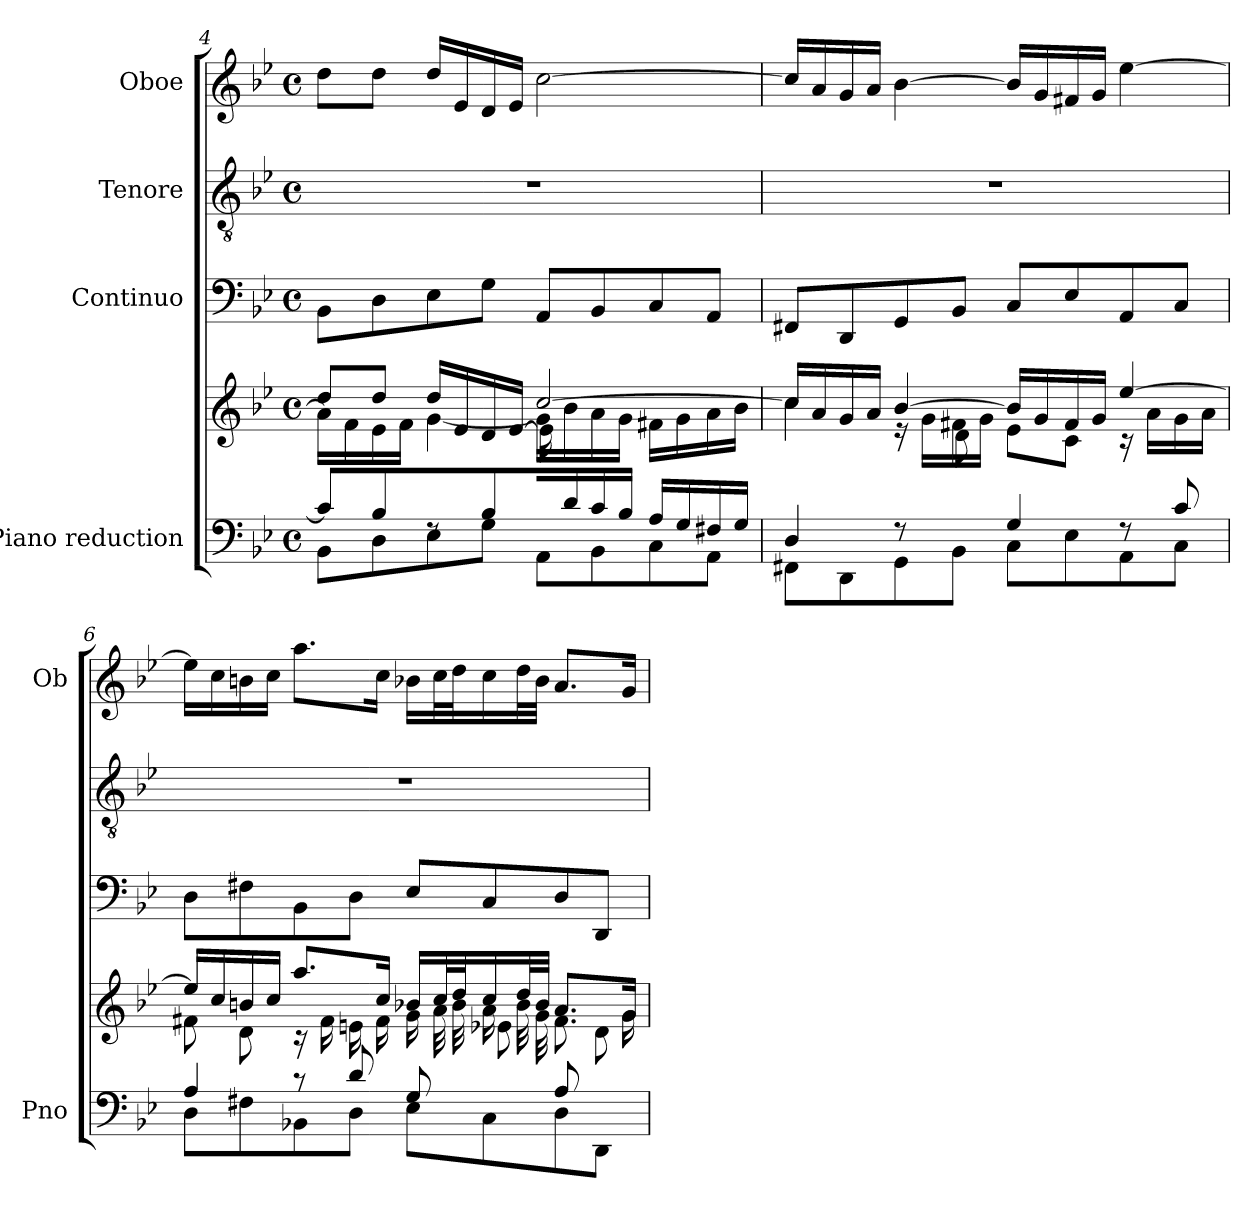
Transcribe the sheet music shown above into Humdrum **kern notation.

**kern	**kern	**kern	**kern	**kern
*part4	*part4	*part3	*part2	*part1
*staff5	*staff4	*staff3	*staff2	*staff1
*I"Piano reduction	*	*I"Continuo	*I"Tenore	*I"Oboe
*I'Pno	*	*	*	*I'Ob
!!LO:LB:g=z
*clefF4	*clefG2	*clefF4	*clefGv2	*clefG2
*k[b-e-]	*k[b-e-]	*k[b-e-]	*k[b-e-]	*k[b-e-]
*M4/4	*M4/4	*M4/4	*M4/4	*M4/4
*met(c)	*met(c)	*met(c)	*met(c)	*met(c)
=4	=4	=4	=4	=4
*^	*^	*	*	*
*	*	*	*^	*	*	*
8c/L]	8BB-\L	8dd/L	16a\LL]	2ryy	8BB-\L	1r	8dd\L
.	.	.	16f\	.	.	.	.
8B-/J	8D\	8dd/J	16e-\	.	8D\	.	8dd\J
.	.	.	16f\JJ	.	.	.	.
8rF	8E-\	16dd/LL	[4g\	.	8E-\	.	16dd/LL
.	.	16e-/	.	.	.	.	16e-/
8B-/	8G\J	16d/	.	.	8G\J	.	16d/
.	.	[16e-/JJ	.	.	.	.	16e-/JJ
16ryy	8AA\L	[2cc/	16g\LL]	16e-\LL]	8AA/L	.	[2cc\
16d/	.	.	16b-\	4..ryy	.	.	.
16c/	8BB-\	.	16a\	.	8BB-/	.	.
16B-/JJ	.	.	16g\JJ	.	.	.	.
16A/LL	8C\	.	16f#X\LL	.	8C/	.	.
16G/	.	.	16g\	.	.	.	.
16F#X/	8AA\J	.	16a\	.	8AA/J	.	.
16G/JJ	.	.	16b-\JJ	.	.	.	.
=5	=5	=5	=5	=5	=5	=5	=5
4D/	8FF#X\L	16cc/LL]	4cc\	4.ryy	8FF#X/L	1r	16cc/LL]
.	.	16a/	.	.	.	.	16a/
.	8DD\	16g/	.	.	8DD/	.	16g/
.	.	16a/JJ	.	.	.	.	16a/JJ
8r	8GG\	[4b-/	16r	.	8GG/	.	[4b-\
.	.	.	16g\LL	.	.	.	.
8ryy	8BB-\J	.	16f#X\	8d\	8BB-/J	.	.
.	.	.	16g\JJ	.	.	.	.
4G/	8C\L	16b-/LL]	8e-\L	2ryy	8C/L	.	16b-/LL]
.	.	16g/	.	.	.	.	16g/
.	8E-\	16f#/	8c\J	.	8E-/	.	16f#X/
.	.	16g/JJ	.	.	.	.	16g/JJ
8rF	8AA\	[4ee-/	16r	.	8AA/	.	[4ee-\
.	.	.	16a\LL	.	.	.	.
8c/	8C\J	.	16g\	.	8C/J	.	.
.	.	.	16a\JJ	.	.	.	.
=6	=6	=6	=6	=6	=6	=6	=6
4A/	8D\L	16ee-/LL]	8f#X\L	8ryy	8D\L	1r	16ee-\LL]
.	.	16cc/	.	.	.	.	16cc\
*	*	*	*v	*v	*	*	*
.	8F#X\	16bn/	8d\J	8F#X\	.	16bn\
.	.	16cc/JJ	.	.	.	16cc\JJ
8r	8BB-X\	8.aa/L	16r	8BB-\	.	8.aa\L
.	.	.	16f#\LL	.	.	.
8d/	8D\J	.	16en\	8D\J	.	.
.	.	16cc/Jk	16f#\JJ	.	.	16cc\Jk
8G/L	8E-\L	16b-X/LL	16g\LL	8E-/L	.	16b-X\LL
.	.	32cc/L	32a\L	.	.	32cc\L
.	.	32dd/J	32b-\J	.	.	32dd\J
*	*	*	*^	*	*	*
8ryy	8C\	16cc/	16a\	8e-\	8C/	.	16cc\
.	.	32dd/L	32b-\L	.	.	.	32dd\L
.	.	32b-/JJJ	32g\JJJ	.	.	.	32b-\JJJ
8A/	8D\	8.a/L	8.f#\L	8ryy	8D/	.	8.a/L
8ryy	8DD\J	.	.	8d\J	8DD/J	.	.
.	.	16g/Jk	16g\Jk	.	.	.	16g/Jk
*v	*v	*	*	*	*	*	*
*	*v	*v	*v	*	*	*
=	=	=	=	=
*-	*-	*-	*-	*-
